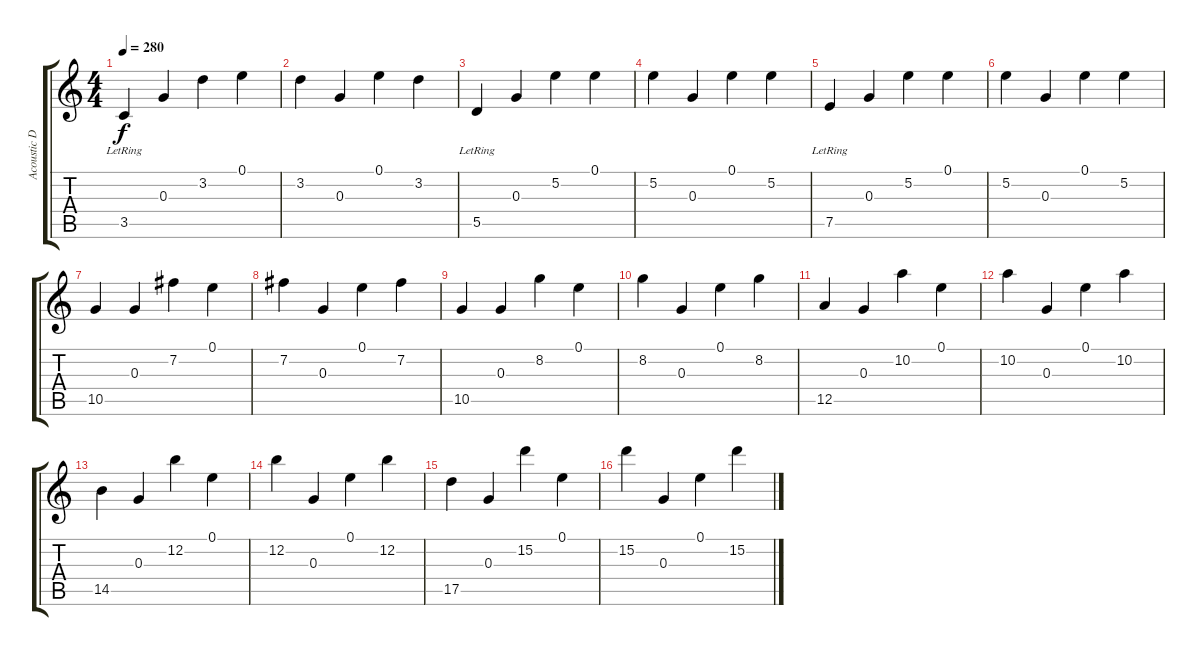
\track ("Acoustic Dramatic intro" "Acoustic D") {instrument acousticguitarsteel}
\staff {score tabs}
\tuning (E4 B3 G3 D3 A2 D2) {hide}
\ts (4 4)
\tempo 280
\clef g2
\ks c
3.5{lr}.4{dy f} 0.3.4 3.2.4 0.1.4 |
3.2.4 0.3.4 0.1.4 3.2.4 |
5.5{lr}.4 0.3.4 5.2.4 0.1.4 |
5.2.4 0.3.4 0.1.4 5.2.4 |
7.5{lr}.4 0.3.4 5.2.4 0.1.4 |
5.2.4 0.3.4 0.1.4 5.2.4 |
10.5.4 0.3.4 7.2.4 0.1.4 |
7.2.4 0.3.4 0.1.4 7.2.4 |
10.5.4 0.3.4 8.2.4 0.1.4 |
8.2.4 0.3.4 0.1.4 8.2.4 |
12.5.4 0.3.4 10.2.4 0.1.4 |
10.2.4 0.3.4 0.1.4 10.2.4 |
14.5.4 0.3.4 12.2.4 0.1.4 |
12.2.4 0.3.4 0.1.4 12.2.4 |
17.5.4 0.3.4 15.2.4 0.1.4 |
15.2.4 0.3.4 0.1.4 15.2.4
